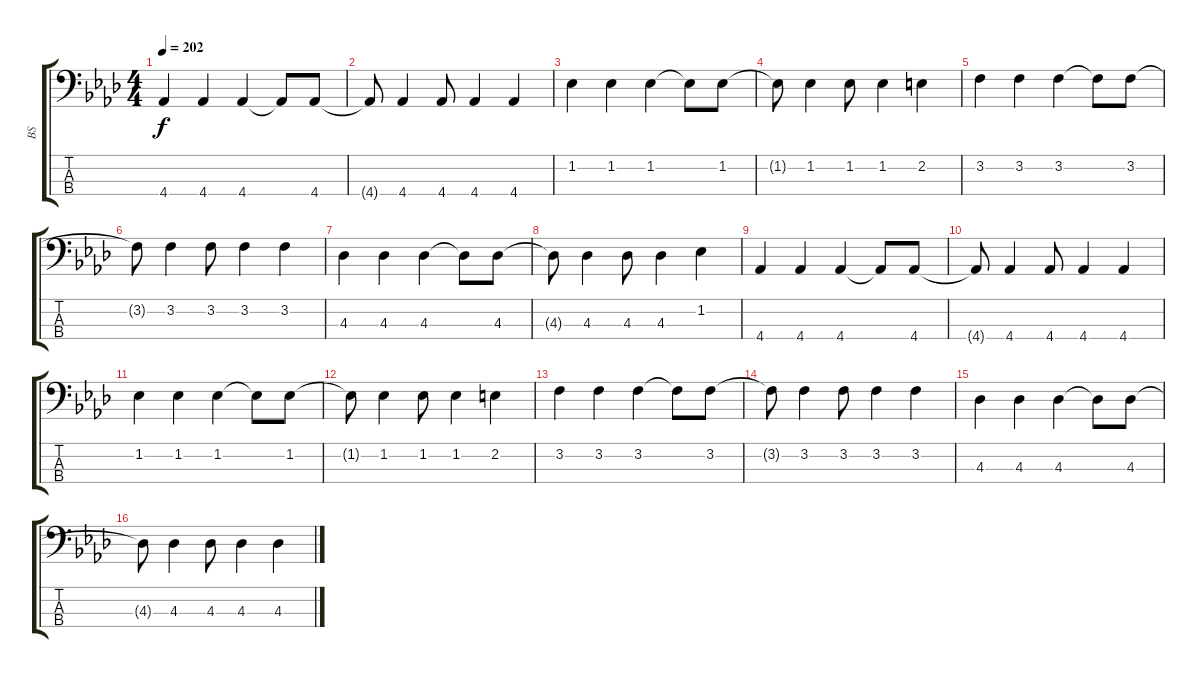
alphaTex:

\track ("BS" "BS") {instrument electricbassfinger}
\staff {score tabs}
\tuning (G2 D2 A1 E1) {hide}
\ts (4 4)
\tempo 202
\clef f4
\ks ab
4.4.4{dy f} 4.4.4 4.4.4 4.4{t}.8 4.4.8 |
4.4{t}.8 4.4.4 4.4.8 4.4.4 4.4.4 |
1.2.4 1.2.4 1.2.4 1.2{t}.8 1.2.8 |
1.2{t}.8 1.2.4 1.2.8 1.2.4 2.2.4 |
3.2.4 3.2.4 3.2.4 3.2{t}.8 3.2.8 |
3.2{t}.8 3.2.4 3.2.8 3.2.4 3.2.4 |
4.3.4 4.3.4 4.3.4 4.3{t}.8 4.3.8 |
4.3{t}.8 4.3.4 4.3.8 4.3.4 1.2.4 |
4.4.4 4.4.4 4.4.4 4.4{t}.8 4.4.8 |
4.4{t}.8 4.4.4 4.4.8 4.4.4 4.4.4 |
1.2.4 1.2.4 1.2.4 1.2{t}.8 1.2.8 |
1.2{t}.8 1.2.4 1.2.8 1.2.4 2.2.4 |
3.2.4 3.2.4 3.2.4 3.2{t}.8 3.2.8 |
3.2{t}.8 3.2.4 3.2.8 3.2.4 3.2.4 |
4.3.4 4.3.4 4.3.4 4.3{t}.8 4.3.8 |
4.3{t}.8 4.3.4 4.3.8 4.3.4 4.3.4
